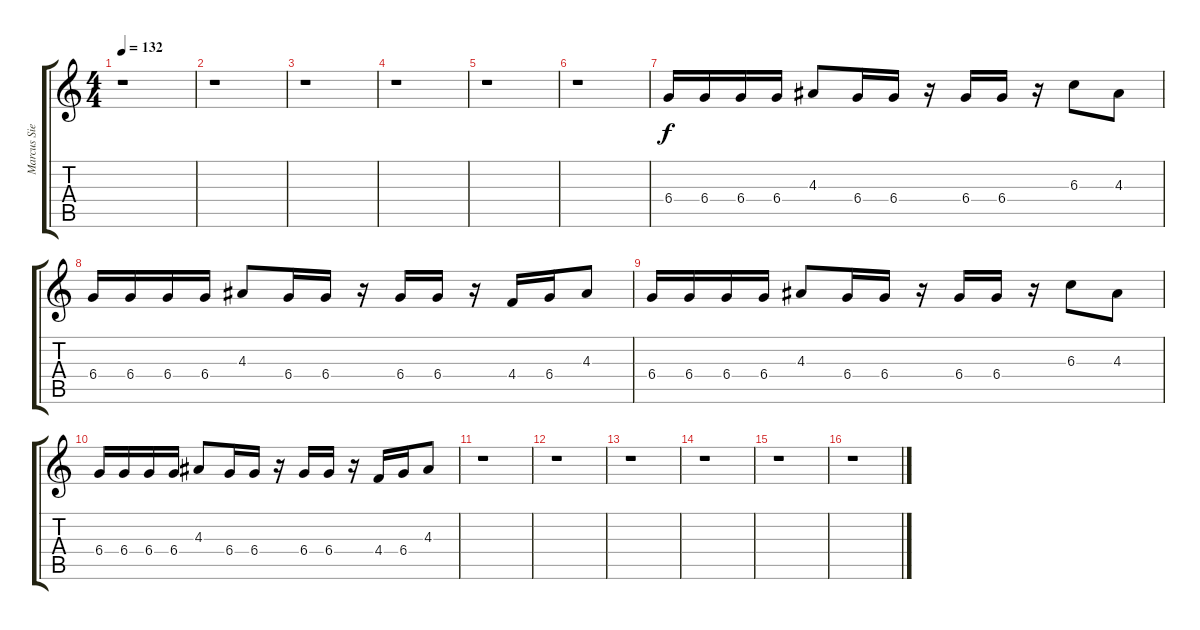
\track ("Marcus Siepen" "Marcus Sie") {instrument distortionguitar}
\staff {score tabs}
\tuning (Eb4 Bb3 Gb3 Db3 Ab2 Eb2) {hide}
\ts (4 4)
\tempo 132
\clef g2
\ks c
r.1{dy f} |
r.1 |
r.1 |
r.1 |
r.1 |
r.1 |
6.4.16{volume 10 instrument overdrivenguitar} 6.4.16 6.4.16 6.4.16 4.3.8 6.4.16 6.4.16 r.16 6.4.16 6.4.16 r.16 6.3.8 4.3.8 |
6.4.16 6.4.16 6.4.16 6.4.16 4.3.8 6.4.16 6.4.16 r.16 6.4.16 6.4.16 r.16 4.4.16 6.4.16 4.3.8 |
6.4.16 6.4.16 6.4.16 6.4.16 4.3.8 6.4.16 6.4.16 r.16 6.4.16 6.4.16 r.16 6.3.8 4.3.8 |
6.4.16 6.4.16 6.4.16 6.4.16 4.3.8 6.4.16 6.4.16 r.16 6.4.16 6.4.16 r.16 4.4.16 6.4.16 4.3.8 |
r.1 |
r.1 |
r.1 |
r.1 |
r.1 |
r.1
